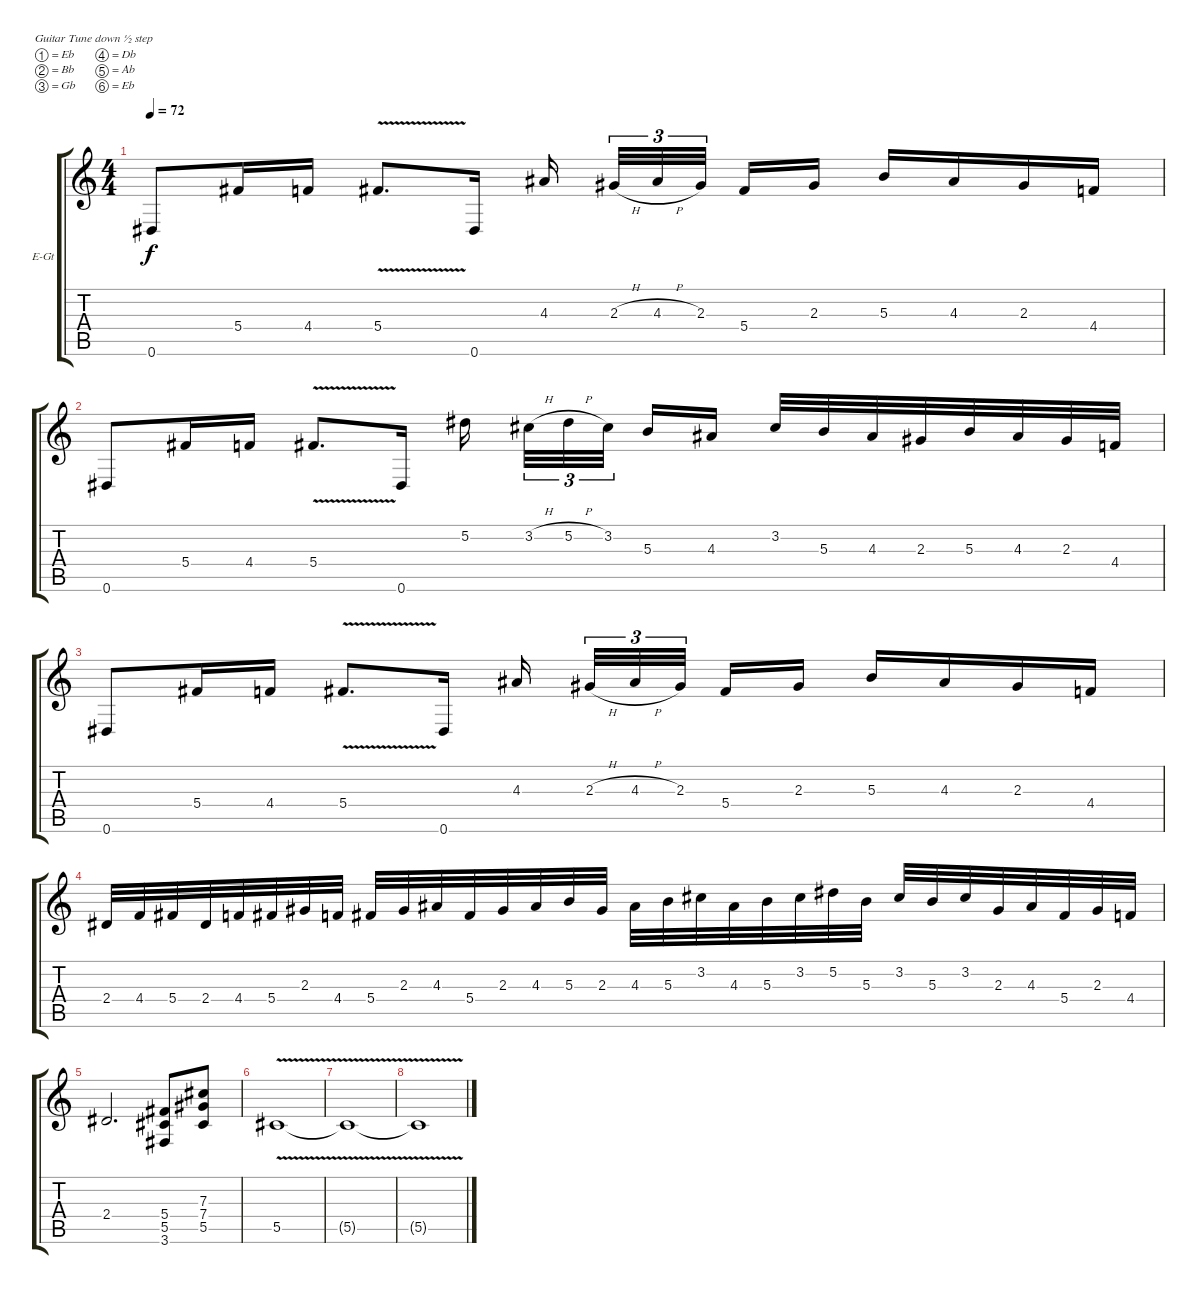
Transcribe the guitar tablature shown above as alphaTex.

\bracketExtendMode groupsimilarinstruments
\firstSystemTrackNameOrientation horizontal
\otherSystemsTrackNameOrientation horizontal
\track ("Harmony" "E-Gt") {instrument overdrivenguitar}
\staff {score tabs}
\tuning (Eb4 Bb3 Gb3 Db3 Ab2 Eb2)
\ts (4 4)
\tempo 72
\clef g2
\ks c
0.6.8{dy f} 5.4.16 4.4.16 5.4{v}.8{d} 0.6.16 4.3.16 2.3{h}.32{tu (3 2)} 4.3{h}.32{tu (3 2)} 2.3.32{tu (3 2)} 5.4.16 2.3.16 5.3.16 4.3.16 2.3.16 4.4.16 |
0.6.8 5.4.16 4.4.16 5.4{v}.8{d} 0.6.16 5.2.16 3.2{h}.32{tu (3 2)} 5.2{h}.32{tu (3 2)} 3.2.32{tu (3 2)} 5.3.16 4.3.16 3.2.32 5.3.32 4.3.32 2.3.32 5.3.32 4.3.32 2.3.32 4.4.32 |
0.6.8 5.4.16 4.4.16 5.4{v}.8{d} 0.6.16 4.3.16 2.3{h}.32{tu (3 2)} 4.3{h}.32{tu (3 2)} 2.3.32{tu (3 2)} 5.4.16 2.3.16 5.3.16 4.3.16 2.3.16 4.4.16 |
2.4.32 4.4.32 5.4.32 2.4.32 4.4.32 5.4.32 2.3.32 4.4.32 5.4.32 2.3.32 4.3.32 5.4.32 2.3.32 4.3.32 5.3.32 2.3.32 4.3.32 5.3.32 3.2.32 4.3.32 5.3.32 3.2.32 5.2.32 5.3.32 3.2.32 5.3.32 3.2.32 2.3.32 4.3.32 5.4.32 2.3.32 4.4.32 |
2.4.2{d} (5.4 5.5 3.6).8 (7.3 7.4 5.5).8 |
5.5{v}.1 |
5.5{v t}.1 |
5.5{v t}.1
